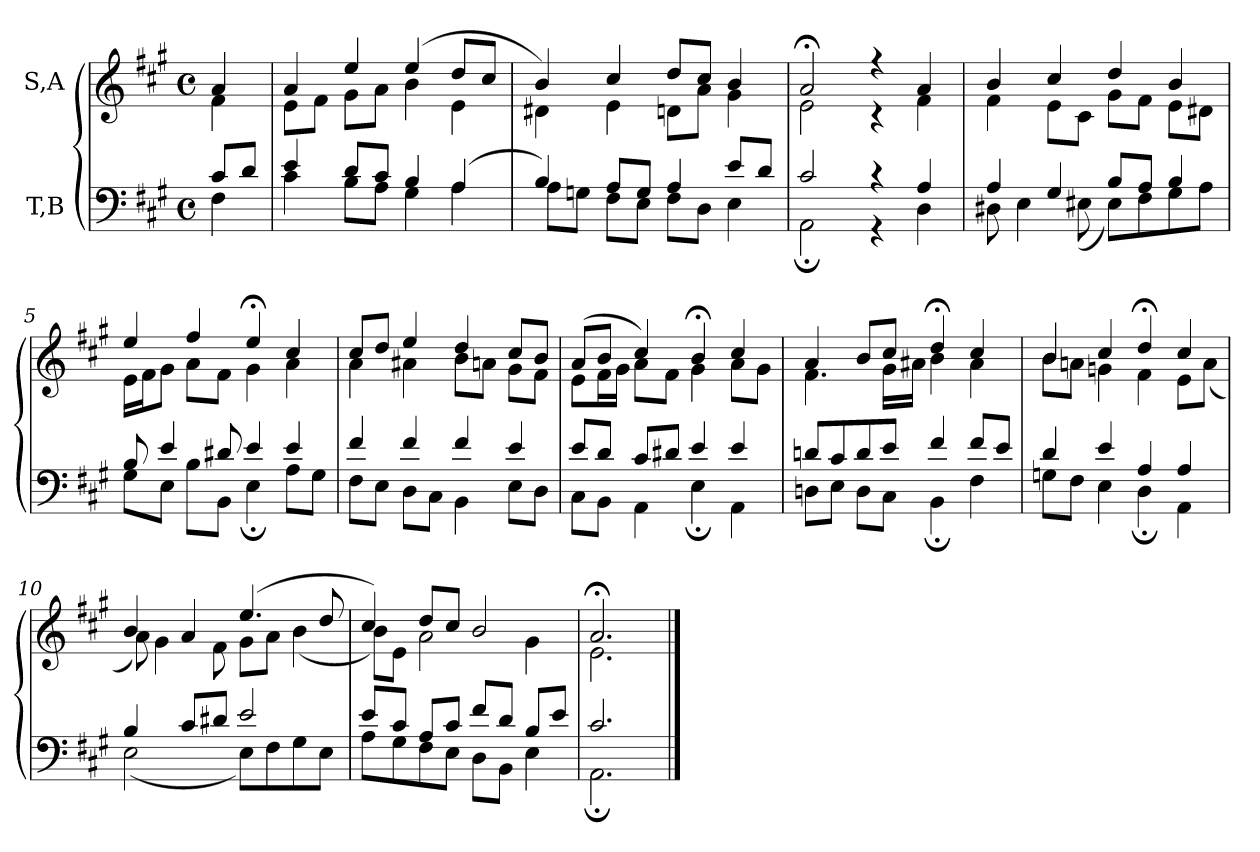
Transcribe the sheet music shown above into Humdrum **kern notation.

**kern	**kern
*part2	*part1
*staff2	*staff1
*I"T,B	*I"S,A
*clefF4	*clefG2
*k[f#c#g#]	*k[f#c#g#]
*M4/4	*M4/4
*met(c)	*met(c)
=	=
*^	*^
8c#L	4F#	4a	4f#
8dJ	.	.	.
=1	=1	=1	=1
4e	4c#	4a	8eL
.	.	.	8f#J
8dL	8BL	4ee	8g#L
8c#J	8AJ	.	8aJ
4B	4G#	(>4ee	4b
(>4A	4A	8ddL	4e
.	.	8cc#J	.
=2	=2	=2	=2
4B)	8AL	4b)	4d#X
.	8GnJ	.	.
8AL	8F#L	4cc#	4e
8GJ	8EJ	.	.
4A	8F#L	8ddL	8dnL
.	8DJ	8cc#J	8aJ
8eL	4E	4b	4g#
8dJ	.	.	.
=3	=3	=3	=3
2c#	2AA;	2a;<	2e
4r	4r	4r	4r
4A	4D	4a	4f#
=4	=4	=4	=4
4A	8D#X	4b	4f#
.	4E	.	.
4G#	.	4cc#	8eL
.	(<8E#X	.	8c#J
8BL	8E#L)	4dd	8g#L
8AJ	8F#	.	8f#J
4B	8G#	4b	8eL
.	8AJ	.	8d#XJ
=5	=5	=5	=5
8B	8G#L	4ee	16eLL
.	.	.	16f#J
4e	8EJ	.	8g#J
.	8BL	4ff#	8aL
8d#X	8BBJ	.	8f#J
4e	4E;	4ee;<	4g#
4e	8AL	4cc#	4a
.	8G#J	.	.
=6	=6	=6	=6
4f#	8F#L	8cc#L	4a
.	8EJ	8ddJ	.
4f#	8DL	4ee	4a#X
.	8C#J	.	.
4f#	4BB	4dd	8bL
.	.	.	8anJ
4e	8EL	8cc#L	8g#L
.	8DJ	8bJ	8f#J
=7	=7	=7	=7
8eL	8C#L	(>8aL	8eL
8dJ	8BBJ	8bJ	16f#L
.	.	.	16g#JJ
8c#L	4AA	4cc#)	8aL
8d#XJ	.	.	8f#J
4e	4E;	4b;<	4g#
4e	4AA	4cc#	8aL
.	.	.	8g#J
=8	=8	=8	=8
8dnL	8DnL	4a	4.f#
8c#	8EJ	.	.
8d	8DL	8bL	.
8eJ	8C#J	8cc#J	16g#LL
.	.	.	16a#XJJ
4f#	4BB;	4dd;<	4b
8f#L	4F#	4cc#	4a#
8eJ	.	.	.
=9	=9	=9	=9
4d	8GnL	4b	8bL
.	8F#J	.	8anJ
4e	4E	4cc#	4gn
4A	4D;	4dd;<	4f#
4A	4AA	4cc#	8eL
.	.	.	(<8aJ
=10	=10	=10	=10
4B	(<2E	4b	8a)
.	.	.	4g#
8c#L	.	4a	.
8d#XJ	.	.	8f#
2e	8EL)	(>4.ee	8g#L
.	8F#	.	8aJ
.	8G#	.	(<4b
.	8EJ	8dd	.
=11	=11	=11	=11
8eL	8AL	4cc#)	8bL)
8c#J	8G#	.	8eJ
8AL	8F#	8ddL	2a
8c#J	8EJ	8cc#J	.
8f#L	8DL	2b	.
8dJ	8BBJ	.	.
8BL	4E	.	4g#
8eJ	.	.	.
=1099	=1099	=1099	=1099
2.c#	2.AA;	2.a;<	2.e
*v	*v	*	*
*	*v	*v
==	==
*-	*-
